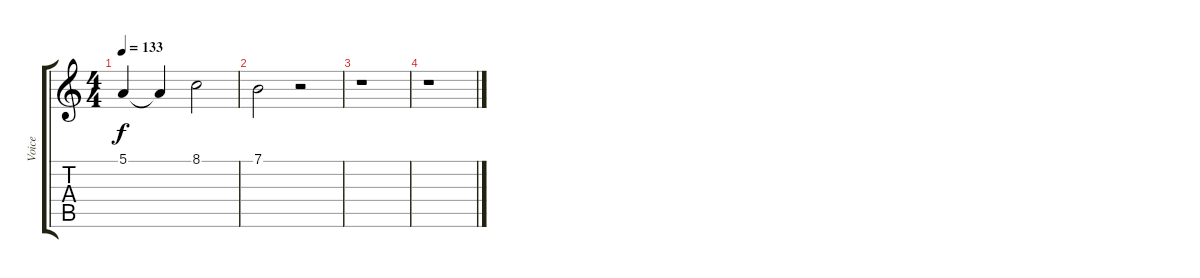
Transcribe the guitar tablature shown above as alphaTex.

\track ("Voice" "Voice") {instrument synthvoice}
\staff {score tabs}
\tuning (E4 B3 G3 D3 A2 E2) {hide}
\ts (4 4)
\tempo 133
\clef g2
\ks c
5.1.4{dy f} 5.1{t}.4 8.1.2 |
7.1.2 r.2 |
r.1 |
r.1
